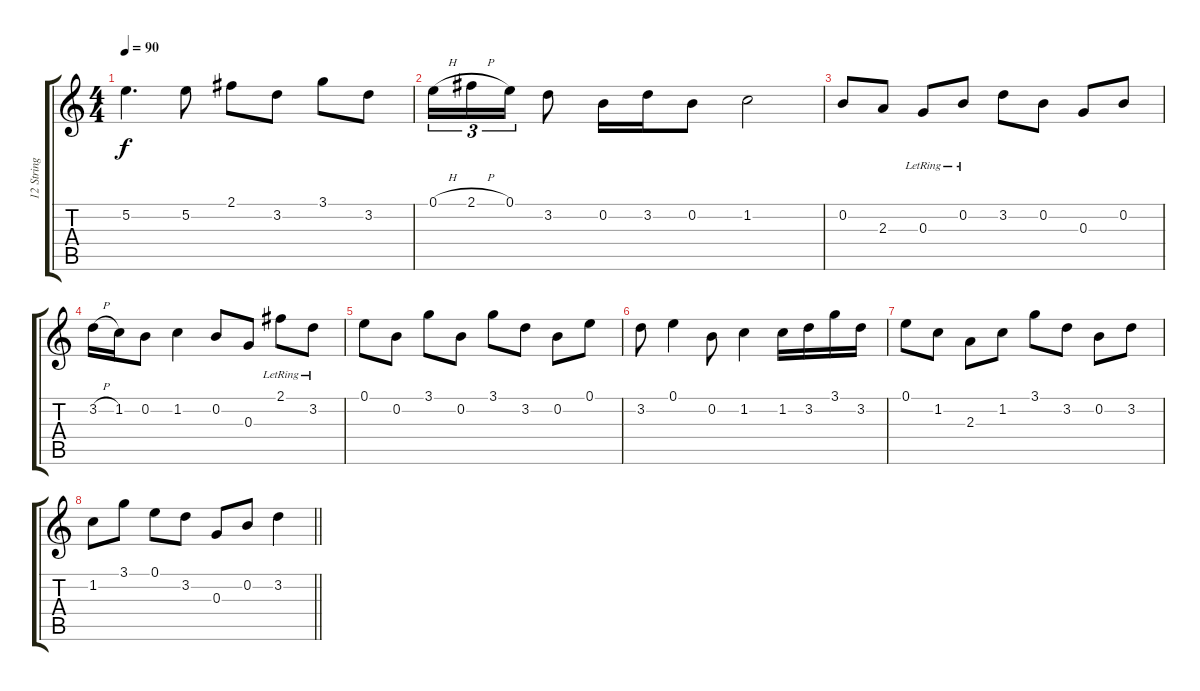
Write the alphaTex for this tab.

\track ("12 String Lead" "12 String ") {instrument acousticguitarsteel}
\staff {score tabs}
\tuning (E4 B3 G3 D3 A2 E2) {hide}
\ts (4 4)
\tempo 90
\clef g2
\ks c
5.2.4{d dy f instrument acousticguitarsteel} 5.2.8 2.1.8 3.2.8 3.1.8 3.2.8 |
0.1{h}.16{tu (3 2)} 2.1{h}.16{tu (3 2)} 0.1.16{tu (3 2)} 3.2.8 0.2.16 3.2.16 0.2.8 1.2.2 |
0.2.8 2.3.8 0.3{lr}.8 0.2{lr}.8 3.2.8 0.2.8 0.3.8 0.2.8 |
3.2{h}.16 1.2.16 0.2.8 1.2.4 0.2.8 0.3.8 2.1{lr}.8 3.2{lr}.8 |
0.1.8 0.2.8 3.1.8 0.2.8 3.1.8 3.2.8 0.2.8 0.1.8 |
3.2.8 0.1.4 0.2.8 1.2.4 1.2.16 3.2.16 3.1.16 3.2.16 |
0.1.8 1.2.8 2.3.8 1.2.8 3.1.8 3.2.8 0.2.8 3.2.8 |
\barLineRight lightlight
1.2.8 3.1.8 0.1.8 3.2.8 0.3.8 0.2.8 3.2.4
